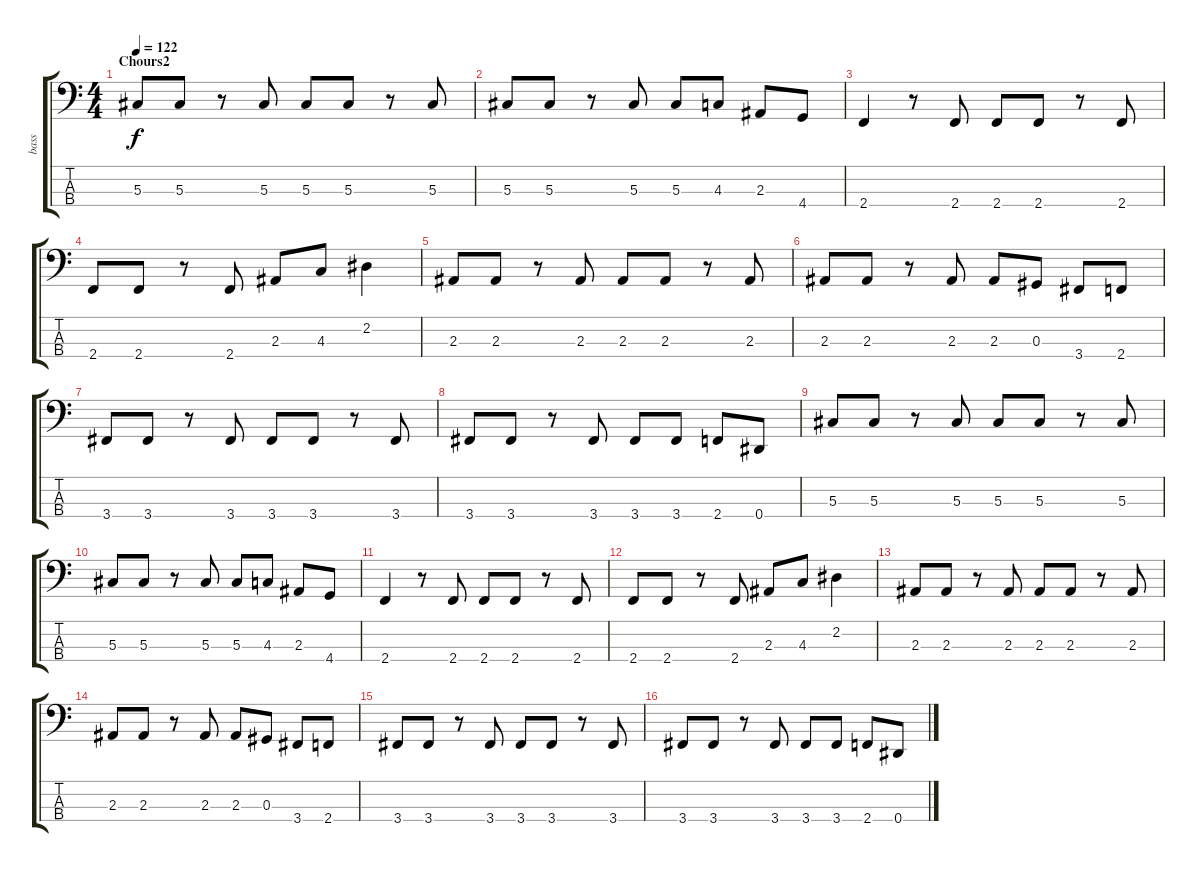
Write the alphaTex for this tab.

\track ("bass" "bass") {instrument electricbasspick}
\staff {score tabs}
\tuning (Gb2 Db2 Ab1 Eb1) {hide}
\ts (4 4)
\section ("" "Chours2")
\tempo 122
\clef f4
\ks c
5.3.8{dy f} 5.3.8 r.8 5.3.8 5.3.8 5.3.8 r.8 5.3.8 |
5.3.8 5.3.8 r.8 5.3.8 5.3.8 4.3.8 2.3.8 4.4.8 |
2.4.4 r.8 2.4.8 2.4.8 2.4.8 r.8 2.4.8 |
2.4.8 2.4.8 r.8 2.4.8 2.3.8 4.3.8 2.2.4 |
2.3.8 2.3.8 r.8 2.3.8 2.3.8 2.3.8 r.8 2.3.8 |
2.3.8 2.3.8 r.8 2.3.8 2.3.8 0.3.8 3.4.8 2.4.8 |
3.4.8 3.4.8 r.8 3.4.8 3.4.8 3.4.8 r.8 3.4.8 |
3.4.8 3.4.8 r.8 3.4.8 3.4.8 3.4.8 2.4.8 0.4.8 |
5.3.8 5.3.8 r.8 5.3.8 5.3.8 5.3.8 r.8 5.3.8 |
5.3.8 5.3.8 r.8 5.3.8 5.3.8 4.3.8 2.3.8 4.4.8 |
2.4.4 r.8 2.4.8 2.4.8 2.4.8 r.8 2.4.8 |
2.4.8 2.4.8 r.8 2.4.8 2.3.8 4.3.8 2.2.4 |
2.3.8 2.3.8 r.8 2.3.8 2.3.8 2.3.8 r.8 2.3.8 |
2.3.8 2.3.8 r.8 2.3.8 2.3.8 0.3.8 3.4.8 2.4.8 |
3.4.8 3.4.8 r.8 3.4.8 3.4.8 3.4.8 r.8 3.4.8 |
3.4.8 3.4.8 r.8 3.4.8 3.4.8 3.4.8 2.4.8 0.4.8
